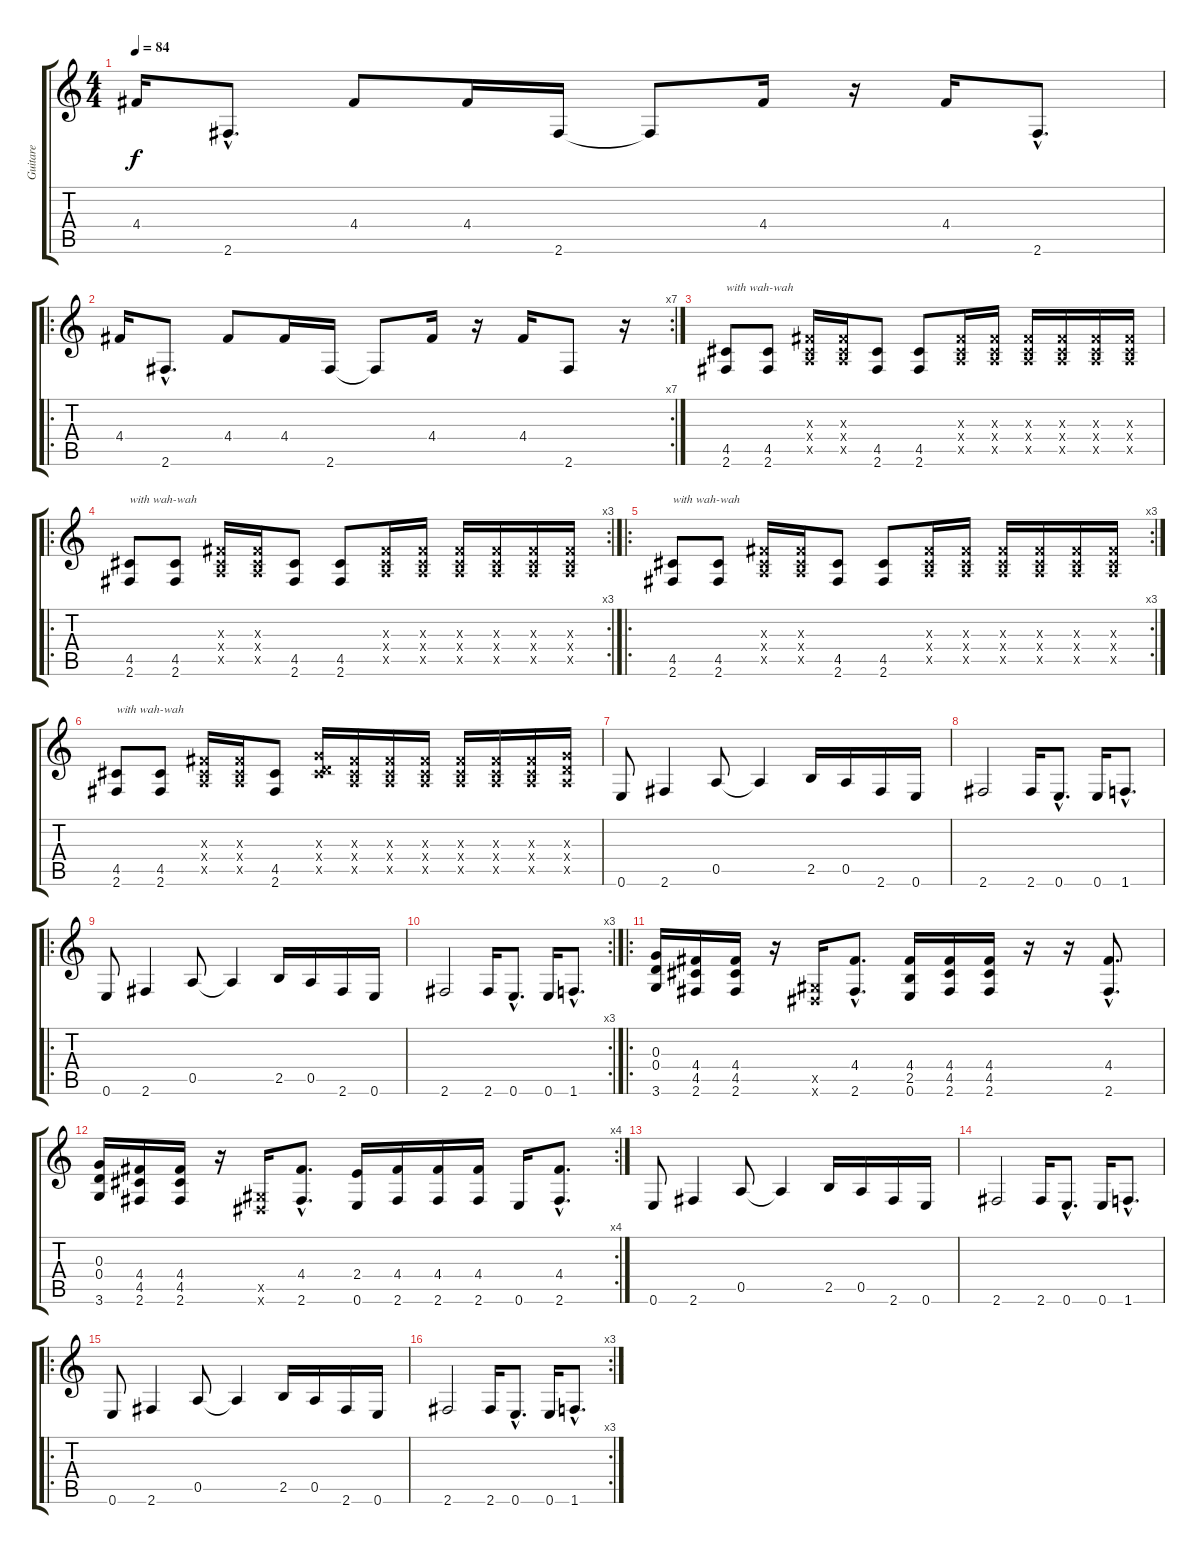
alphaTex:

\track ("Guitare" "Guitare") {instrument distortionguitar}
\staff {score tabs}
\tuning (E4 B3 G3 D3 A2 E2) {hide}
\ts (4 4)
\tempo 84
\clef g2
\ks c
4.4.16{dy f instrument distortionguitar} 2.6{hac}.8{d} 4.4.8 4.4.16 2.6.16 2.6{t}.8 4.4.16 r.16 4.4.16 2.6{hac}.8{d} |
\ro
\rc 7
4.4.16 2.6{hac}.8{d} 4.4.8 4.4.16 2.6.16 2.6{t}.8 4.4.16 r.16 4.4.16 2.6.8 r.16 |
(4.5 2.6).8{txt "with wah-wah"} (4.5 2.6).8 (-1.3{x} -1.4{x} 0.5{x}).16 (-1.3{x} -1.4{x} 0.5{x}).16 (4.5 2.6).8 (4.5 2.6).8 (-1.3{x} -1.4{x} 0.5{x}).16 (-1.3{x} -1.4{x} 0.5{x}).16 (-1.3{x} -1.4{x} 0.5{x}).16 (-1.3{x} -1.4{x} 0.5{x}).16 (-1.3{x} -1.4{x} 0.5{x}).16 (-1.3{x} -1.4{x} 0.5{x}).16 |
\ro
\rc 3
(4.5 2.6).8{txt "with wah-wah"} (4.5 2.6).8 (-1.3{x} -1.4{x} 0.5{x}).16 (-1.3{x} -1.4{x} 0.5{x}).16 (4.5 2.6).8 (4.5 2.6).8 (-1.3{x} -1.4{x} 0.5{x}).16 (-1.3{x} -1.4{x} 0.5{x}).16 (-1.3{x} -1.4{x} 0.5{x}).16 (-1.3{x} -1.4{x} 0.5{x}).16 (-1.3{x} -1.4{x} 0.5{x}).16 (-1.3{x} -1.4{x} 0.5{x}).16 |
\ro
\rc 3
(4.5 2.6).8{txt "with wah-wah"} (4.5 2.6).8 (-1.3{x} -1.4{x} 0.5{x}).16 (-1.3{x} -1.4{x} 0.5{x}).16 (4.5 2.6).8 (4.5 2.6).8 (-1.3{x} -1.4{x} 0.5{x}).16 (-1.3{x} -1.4{x} 0.5{x}).16 (-1.3{x} -1.4{x} 0.5{x}).16 (-1.3{x} -1.4{x} 0.5{x}).16 (-1.3{x} -1.4{x} 0.5{x}).16 (-1.3{x} -1.4{x} 0.5{x}).16 |
(4.5 2.6).8{txt "with wah-wah"} (4.5 2.6).8 (-1.3{x} -1.4{x} 0.5{x}).16 (-1.3{x} -1.4{x} 0.5{x}).16 (4.5 2.6).8 (0.3{x} 0.4{x} 4.5{x}).16 (-1.3{x} -1.4{x} 0.5{x}).16 (-1.3{x} -1.4{x} 0.5{x}).16 (-1.3{x} -1.4{x} 0.5{x}).16 (-1.3{x} -1.4{x} 0.5{x}).16 (-1.3{x} -1.4{x} 0.5{x}).16 (-1.3{x} -1.4{x} 0.5{x}).16 (0.3{x} 0.4{x} 0.5{x}).16 |
0.6.8{volume 9} 2.6.4 0.5.8 0.5{t}.4 2.5.16 0.5.16 2.6.16 0.6.16 |
2.6.2 2.6.16 0.6{hac}.8{d} 0.6.16 1.6{hac}.8{d} |
\ro
0.6.8 2.6.4 0.5.8 0.5{t}.4 2.5.16 0.5.16 2.6.16 0.6.16 |
\rc 3
2.6.2 2.6.16 0.6{hac}.8{d} 0.6.16 1.6{hac}.8{d} |
\ro
(0.3 0.4 3.6).16 (4.4 4.5 2.6).16 (4.4 4.5 2.6).16 r.16 (-1.5{x} -1.6{x}).16 (4.4{hac} 2.6{hac}).8{d} (4.4 2.5 0.6).16 (4.4 4.5 2.6).16 (4.4 4.5 2.6).16 r.16 r.16 (4.4{hac} 2.6{hac}).8{d} |
\rc 4
(0.3 0.4 3.6).16{volume 13} (4.4 4.5 2.6).16 (4.4 4.5 2.6).16 r.16 (-1.5{x} -1.6{x}).16 (4.4{hac} 2.6{hac}).8{d} (2.4 0.6).16 (4.4 2.6).16 (4.4 2.6).16 (4.4 2.6).16 0.6.16 (4.4{hac} 2.6{hac}).8{d} |
0.6.8{volume 10} 2.6.4 0.5.8 0.5{t}.4 2.5.16 0.5.16 2.6.16 0.6.16 |
2.6.2 2.6.16 0.6{hac}.8{d} 0.6.16 1.6{hac}.8{d} |
\ro
0.6.8 2.6.4 0.5.8 0.5{t}.4 2.5.16 0.5.16 2.6.16 0.6.16 |
\rc 3
2.6.2 2.6.16 0.6{hac}.8{d} 0.6.16 1.6{hac}.8{d}
